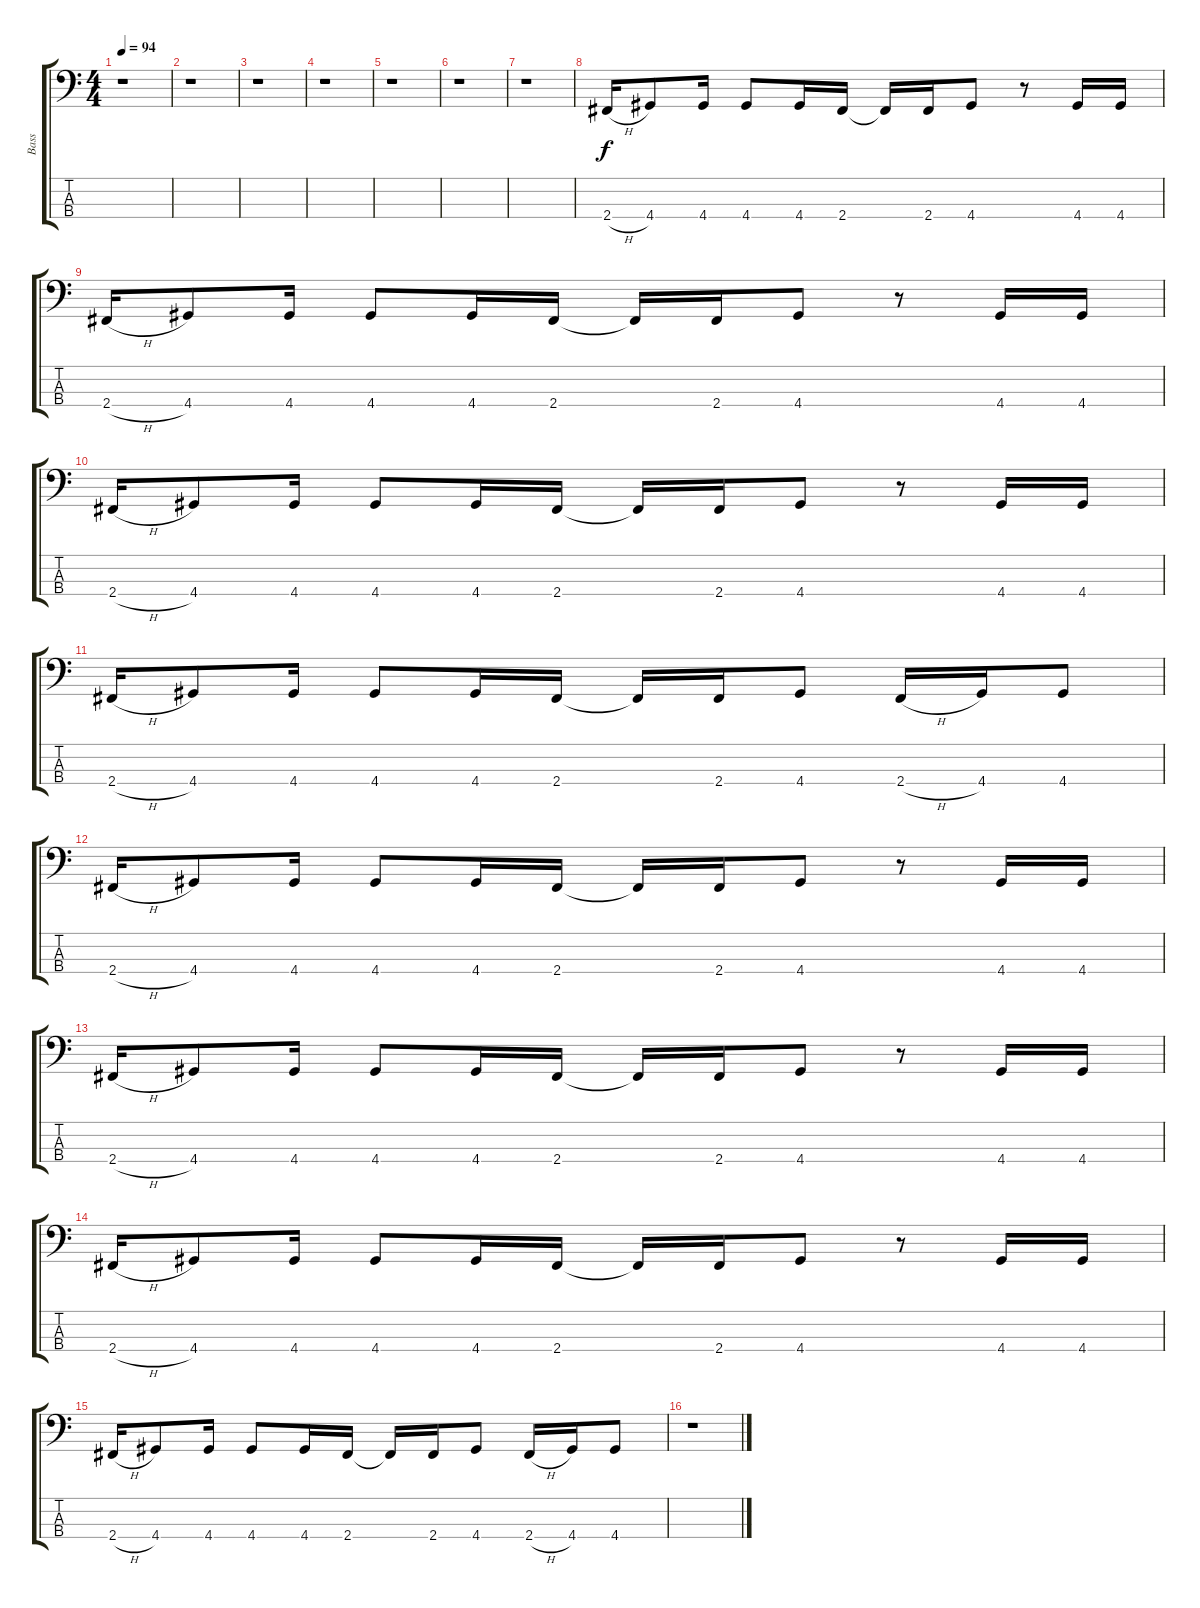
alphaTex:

\track ("Bass" "Bass") {instrument electricbassfinger}
\staff {score tabs}
\tuning (G2 D2 A1 E1) {hide}
\ts (4 4)
\tempo 94
\clef f4
\ks c
r.1{dy f} |
r.1 |
r.1 |
r.1 |
r.1 |
r.1 |
r.1 |
2.4{h}.16 4.4.8 4.4.16 4.4.8 4.4.16 2.4.16 2.4{t}.16 2.4.16 4.4.8 r.8 4.4.16 4.4.16 |
2.4{h}.16 4.4.8 4.4.16 4.4.8 4.4.16 2.4.16 2.4{t}.16 2.4.16 4.4.8 r.8 4.4.16 4.4.16 |
2.4{h}.16 4.4.8 4.4.16 4.4.8 4.4.16 2.4.16 2.4{t}.16 2.4.16 4.4.8 r.8 4.4.16 4.4.16 |
2.4{h}.16 4.4.8 4.4.16 4.4.8 4.4.16 2.4.16 2.4{t}.16 2.4.16 4.4.8 2.4{h}.16 4.4.16 4.4.8 |
2.4{h}.16 4.4.8 4.4.16 4.4.8 4.4.16 2.4.16 2.4{t}.16 2.4.16 4.4.8 r.8 4.4.16 4.4.16 |
2.4{h}.16 4.4.8 4.4.16 4.4.8 4.4.16 2.4.16 2.4{t}.16 2.4.16 4.4.8 r.8 4.4.16 4.4.16 |
2.4{h}.16 4.4.8 4.4.16 4.4.8 4.4.16 2.4.16 2.4{t}.16 2.4.16 4.4.8 r.8 4.4.16 4.4.16 |
2.4{h}.16 4.4.8 4.4.16 4.4.8 4.4.16 2.4.16 2.4{t}.16 2.4.16 4.4.8 2.4{h}.16 4.4.16 4.4.8 |
r.1
